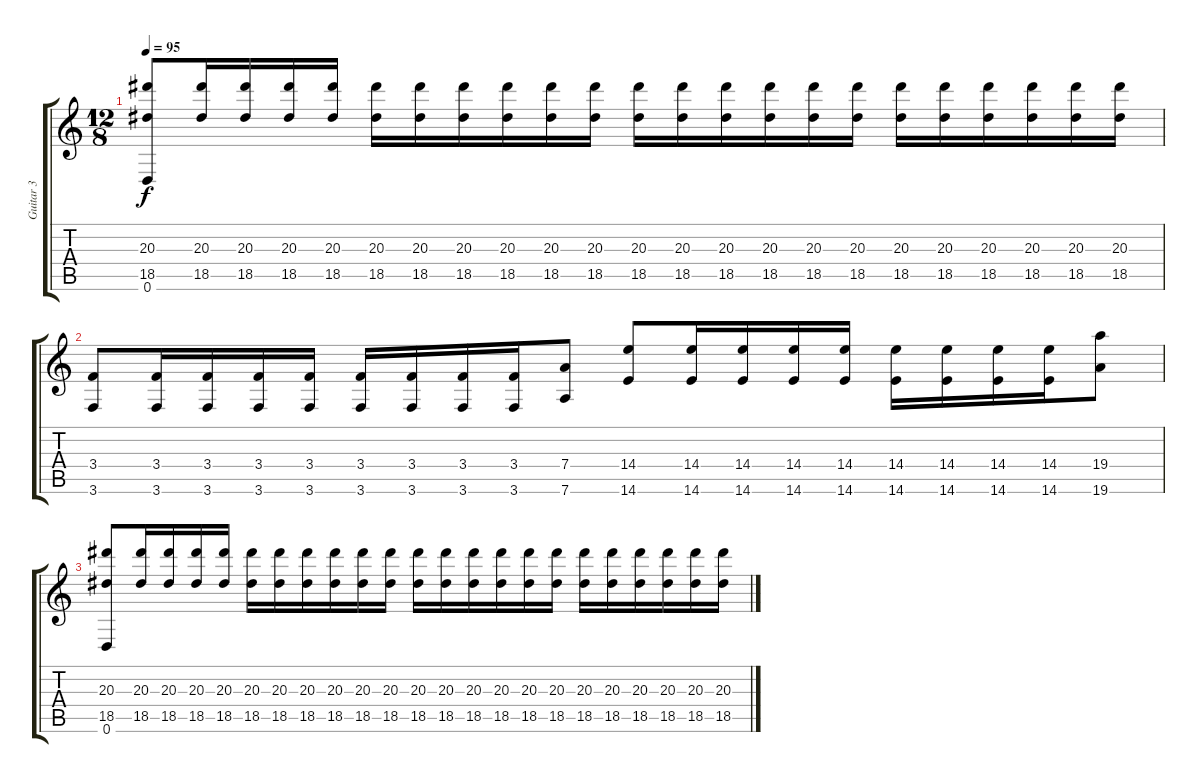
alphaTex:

\track ("Guitar 3" "Guitar 3") {instrument overdrivenguitar}
\staff {score tabs}
\tuning (E4 B3 G3 D3 A2 D2) {hide}
\ts (12 8)
\tempo 95
\clef g2
\ks c
(20.3 18.5 0.6).8{dy f} (20.3 18.5).16 (20.3 18.5).16 (20.3 18.5).16 (20.3 18.5).16 (20.3 18.5).16 (20.3 18.5).16 (20.3 18.5).16 (20.3 18.5).16 (20.3 18.5).16 (20.3 18.5).16 (20.3 18.5).16 (20.3 18.5).16 (20.3 18.5).16 (20.3 18.5).16 (20.3 18.5).16 (20.3 18.5).16 (20.3 18.5).16 (20.3 18.5).16 (20.3 18.5).16 (20.3 18.5).16 (20.3 18.5).16 (20.3 18.5).16 |
(3.4 3.6).8 (3.4 3.6).16 (3.4 3.6).16 (3.4 3.6).16 (3.4 3.6).16 (3.4 3.6).16 (3.4 3.6).16 (3.4 3.6).16 (3.4 3.6).16 (7.4 7.6).8 (14.4 14.6).8 (14.4 14.6).16 (14.4 14.6).16 (14.4 14.6).16 (14.4 14.6).16 (14.4 14.6).16 (14.4 14.6).16 (14.4 14.6).16 (14.4 14.6).16 (19.4 19.6).8 |
(20.3 18.5 0.6).8 (20.3 18.5).16 (20.3 18.5).16 (20.3 18.5).16 (20.3 18.5).16 (20.3 18.5).16 (20.3 18.5).16 (20.3 18.5).16 (20.3 18.5).16 (20.3 18.5).16 (20.3 18.5).16 (20.3 18.5).16 (20.3 18.5).16 (20.3 18.5).16 (20.3 18.5).16 (20.3 18.5).16 (20.3 18.5).16 (20.3 18.5).16 (20.3 18.5).16 (20.3 18.5).16 (20.3 18.5).16 (20.3 18.5).16 (20.3 18.5).16
